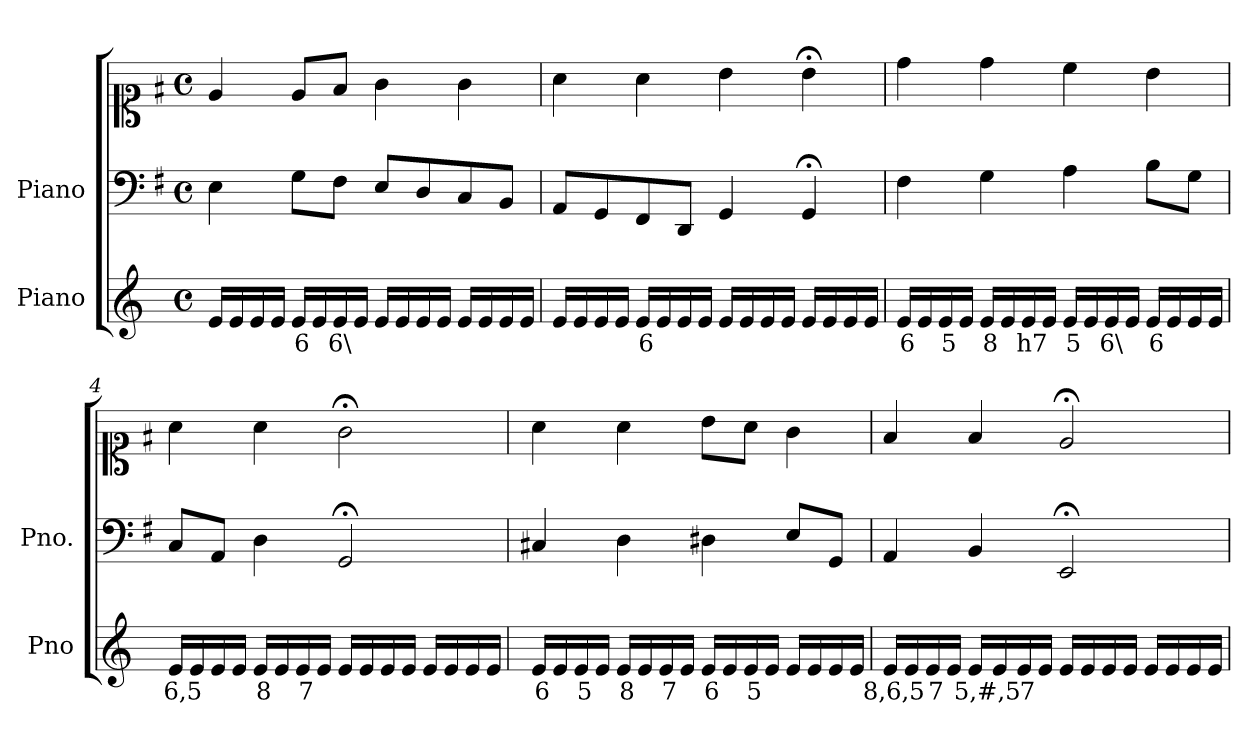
**kern	**text	**kern	**kern
*part2	*part2	*part1	*part1
*staff3	*staff3	*staff2	*staff1
*I"Piano	*	*I"Piano	*
*I'Pno	*	*I'Pno.	*
*clefG2	*	*clefF4	*clefC1
*k[]	*	*k[f#]	*k[f#]
*M4/4	*	*M4/4	*M4/4
*met(c)	*	*met(c)	*met(c)
=1	=1	=1	=1
16e/LL	.	4E\	4e/
16e/	.	.	.
16e/	.	.	.
16e/JJ	.	.	.
!	!LO:LY:b	!	!
16e/LL	6	8G\L	8e/L
16e/	.	.	.
!	!LO:LY:b	!	!
16e/	6\	8F#\J	8f#/J
16e/JJ	.	.	.
16e/LL	.	8E/L	4g\
16e/	.	.	.
16e/	.	8D/	.
16e/JJ	.	.	.
16e/LL	.	8C/	4g\
16e/	.	.	.
16e/	.	8BB/J	.
16e/JJ	.	.	.
=2	=2	=2	=2
16e/LL	.	8AA/L	4a\
16e/	.	.	.
16e/	.	8GG/	.
16e/JJ	.	.	.
!	!LO:LY:b	!	!
16e/LL	6	8FF#/	4a\
16e/	.	.	.
16e/	.	8DD/J	.
16e/JJ	.	.	.
16e/LL	.	4GG/	4b\
16e/	.	.	.
16e/	.	.	.
16e/JJ	.	.	.
16e/LL	.	4GG;</	4b;<\
16e/	.	.	.
16e/	.	.	.
16e/JJ	.	.	.
=3	=3	=3	=3
!	!LO:LY:b	!	!
16e/LL	6	4F#\	4dd\
16e/	.	.	.
!	!LO:LY:b	!	!
16e/	5	.	.
16e/JJ	.	.	.
!	!LO:LY:b	!	!
16e/LL	8	4G\	4dd\
16e/	.	.	.
!	!LO:LY:b	!	!
16e/	h7	.	.
16e/JJ	.	.	.
!	!LO:LY:b	!	!
16e/LL	5	4A\	4cc\
16e/	.	.	.
!	!LO:LY:b	!	!
16e/	6\	.	.
16e/JJ	.	.	.
!	!LO:LY:b	!	!
16e/LL	6	8B\L	4b\
16e/	.	.	.
16e/	.	8G\J	.
16e/JJ	.	.	.
=4	=4	=4	=4
!	!LO:LY:b	!	!
16e/LL	6,5	8C/L	4a\
16e/	.	.	.
16e/	.	8AA/J	.
16e/JJ	.	.	.
!	!LO:LY:b	!	!
16e/LL	8	4D\	4a\
16e/	.	.	.
!	!LO:LY:b	!	!
16e/	7	.	.
16e/JJ	.	.	.
16e/LL	.	2GG;</	2g;<\
16e/	.	.	.
16e/	.	.	.
16e/JJ	.	.	.
16e/LL	.	.	.
16e/	.	.	.
16e/	.	.	.
16e/JJ	.	.	.
=5	=5	=5	=5
!	!LO:LY:b	!	!
16e/LL	6	4C#X/	4a\
16e/	.	.	.
!	!LO:LY:b	!	!
16e/	5	.	.
16e/JJ	.	.	.
!	!LO:LY:b	!	!
16e/LL	8	4D\	4a\
16e/	.	.	.
!	!LO:LY:b	!	!
16e/	7	.	.
16e/JJ	.	.	.
!	!LO:LY:b	!	!
16e/LL	6	4D#X\	8b\L
16e/	.	.	.
!	!LO:LY:b	!	!
16e/	5	.	8a\J
16e/JJ	.	.	.
16e/LL	.	8E/L	4g\
16e/	.	.	.
16e/	.	8GG/J	.
16e/JJ	.	.	.
=6	=6	=6	=6
!	!LO:LY:b	!	!
16e/LL	8,6,5	4AA/	4f#/
16e/	.	.	.
!	!LO:LY:b	!	!
16e/	7	.	.
16e/JJ	.	.	.
!	!LO:LY:b	!	!
16e/LL	5,#,5	4BB/	4f#/
16e/	.	.	.
!	!LO:LY:b	!	!
16e/	7	.	.
16e/JJ	.	.	.
16e/LL	.	2EE;</	2e;</
16e/	.	.	.
16e/	.	.	.
16e/JJ	.	.	.
16e/LL	.	.	.
16e/	.	.	.
16e/	.	.	.
16e/JJ	.	.	.
=	=	=	=
*-	*-	*-	*-
